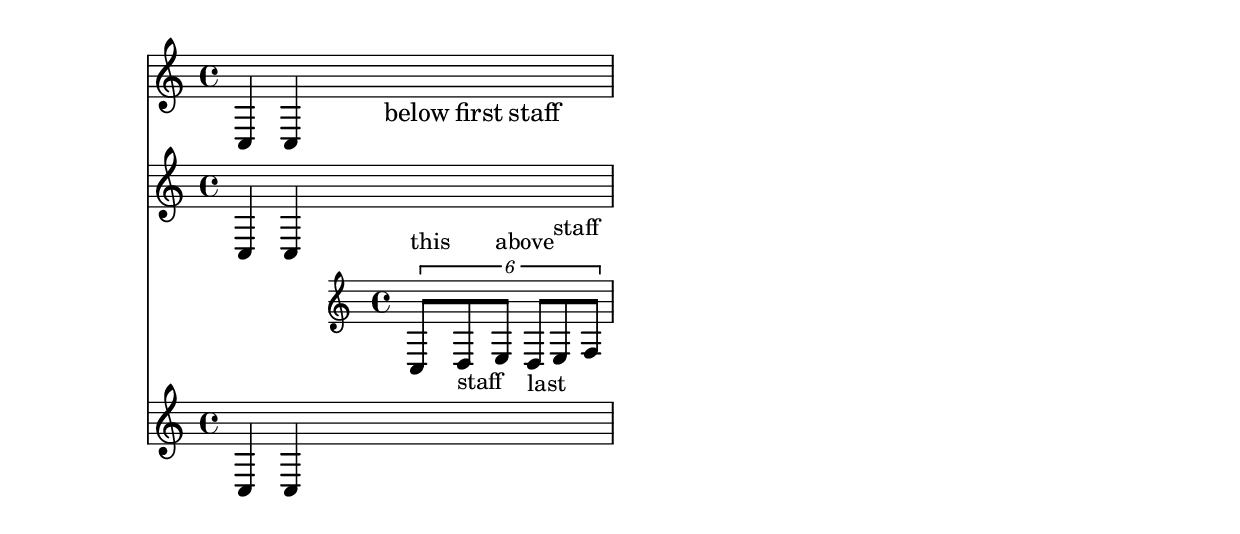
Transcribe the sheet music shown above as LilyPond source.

%% Do not edit this file; it is auto-generated from LSR!
%% Tags: vocal-music
\version "2.11.35"

\header { texidoc = "
This snippet shows of to use the @code{alignBelowContext} and
@code{alignAboveContext} properties, which may be needed for text
elements (e.g. lyrics) positioning, but also for musical contents such
as ossias.
" }

\paper {
  ragged-right = ##t
}

\relative <<
  \new Staff = "1" { c4 c s2 }
  \new Staff = "2" { c4  c s2 }
  \new Staff = "3" { c4  c s2 }
  { \skip 2
    <<
      \lyrics {
	\set alignBelowContext = #"1"
	below8 first staff
      }
      \new Staff {
	\set Staff.alignAboveContext = #"3"
	\times 4/6 {
	  \override TextScript #'padding = #3
	  c8^"this" d_"staff" e^"above" d_"last" e^"staff" f
	}
      }
    >> }
>>
